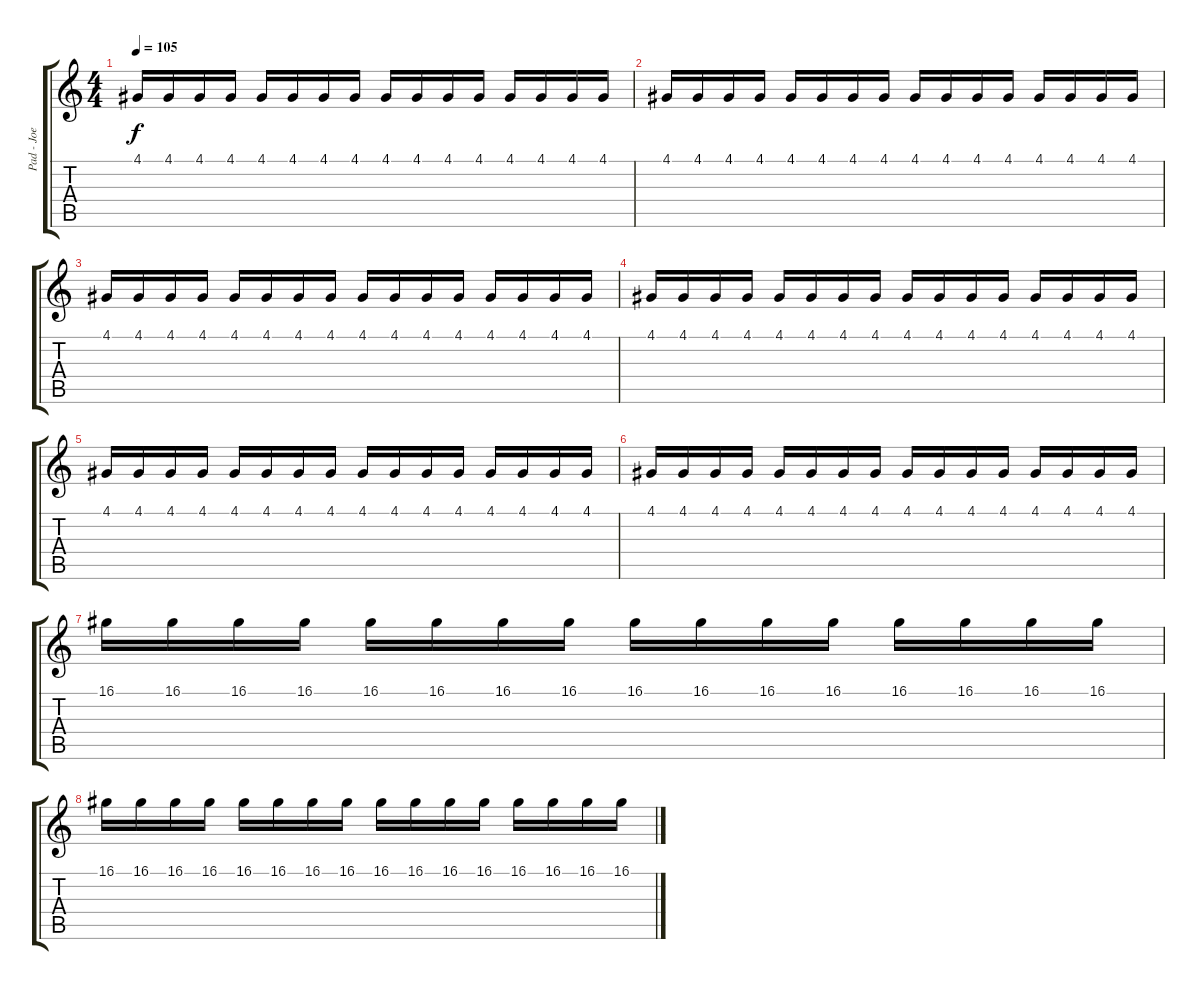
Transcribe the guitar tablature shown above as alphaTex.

\track ("Pad - Joe Hahn" "Pad - Joe ") {instrument kalimba}
\staff {score tabs}
\tuning (E4 B3 G3 D3 A2 E2) {hide}
\ts (4 4)
\tempo 105
\clef g2
\ks c
4.1.16{dy f volume 5} 4.1.16 4.1.16 4.1.16 4.1.16 4.1.16 4.1.16 4.1.16 4.1.16 4.1.16 4.1.16 4.1.16 4.1.16 4.1.16 4.1.16 4.1.16 |
4.1.16{volume 5} 4.1.16 4.1.16 4.1.16 4.1.16 4.1.16 4.1.16 4.1.16 4.1.16 4.1.16 4.1.16 4.1.16 4.1.16 4.1.16 4.1.16 4.1.16 |
4.1.16{volume 5} 4.1.16 4.1.16 4.1.16 4.1.16 4.1.16 4.1.16 4.1.16 4.1.16 4.1.16 4.1.16 4.1.16 4.1.16 4.1.16 4.1.16 4.1.16 |
4.1.16{volume 5} 4.1.16 4.1.16 4.1.16 4.1.16 4.1.16 4.1.16 4.1.16 4.1.16 4.1.16 4.1.16 4.1.16 4.1.16 4.1.16 4.1.16 4.1.16 |
4.1.16{volume 5} 4.1.16 4.1.16 4.1.16 4.1.16 4.1.16 4.1.16 4.1.16 4.1.16 4.1.16 4.1.16 4.1.16 4.1.16 4.1.16 4.1.16 4.1.16 |
4.1.16{volume 5} 4.1.16 4.1.16 4.1.16 4.1.16 4.1.16 4.1.16 4.1.16 4.1.16 4.1.16 4.1.16 4.1.16 4.1.16 4.1.16 4.1.16 4.1.16 |
16.1.16 16.1.16 16.1.16 16.1.16 16.1.16 16.1.16 16.1.16 16.1.16 16.1.16 16.1.16 16.1.16 16.1.16 16.1.16 16.1.16 16.1.16 16.1.16 |
16.1.16 16.1.16 16.1.16 16.1.16 16.1.16 16.1.16 16.1.16 16.1.16 16.1.16 16.1.16 16.1.16 16.1.16 16.1.16 16.1.16 16.1.16 16.1.16
